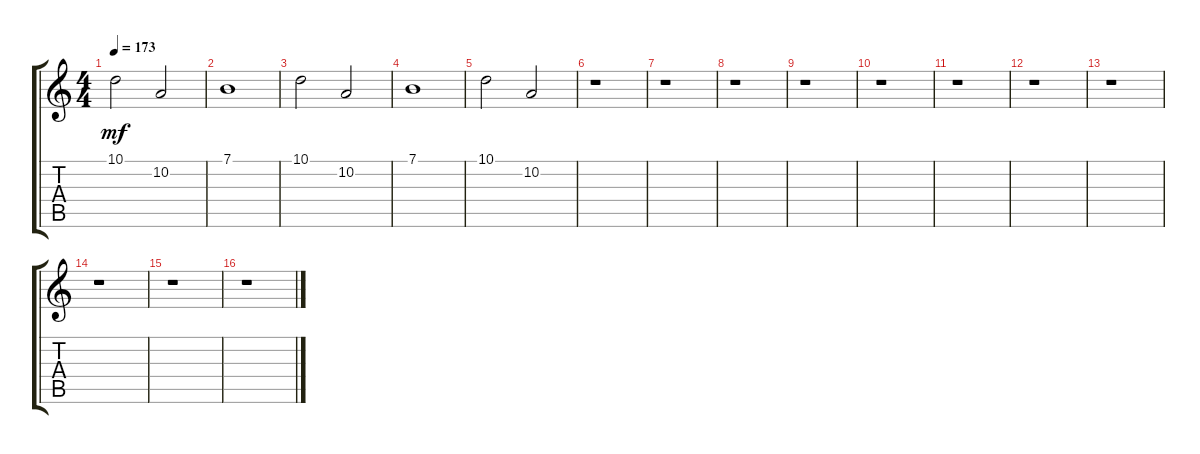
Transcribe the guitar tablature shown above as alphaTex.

\track "" {instrument shakuhachi}
\staff {score tabs}
\tuning (E4 B3 G3 D3 A2 E2) {hide}
\ts (4 4)
\tempo 173
\clef g2
\ks c
10.1.2{dy mf} 10.2.2 |
7.1.1 |
10.1.2 10.2.2 |
7.1.1 |
10.1.2 10.2.2 |
r.1 |
r.1 |
r.1 |
r.1 |
r.1 |
r.1 |
r.1 |
r.1 |
r.1 |
r.1 |
r.1
